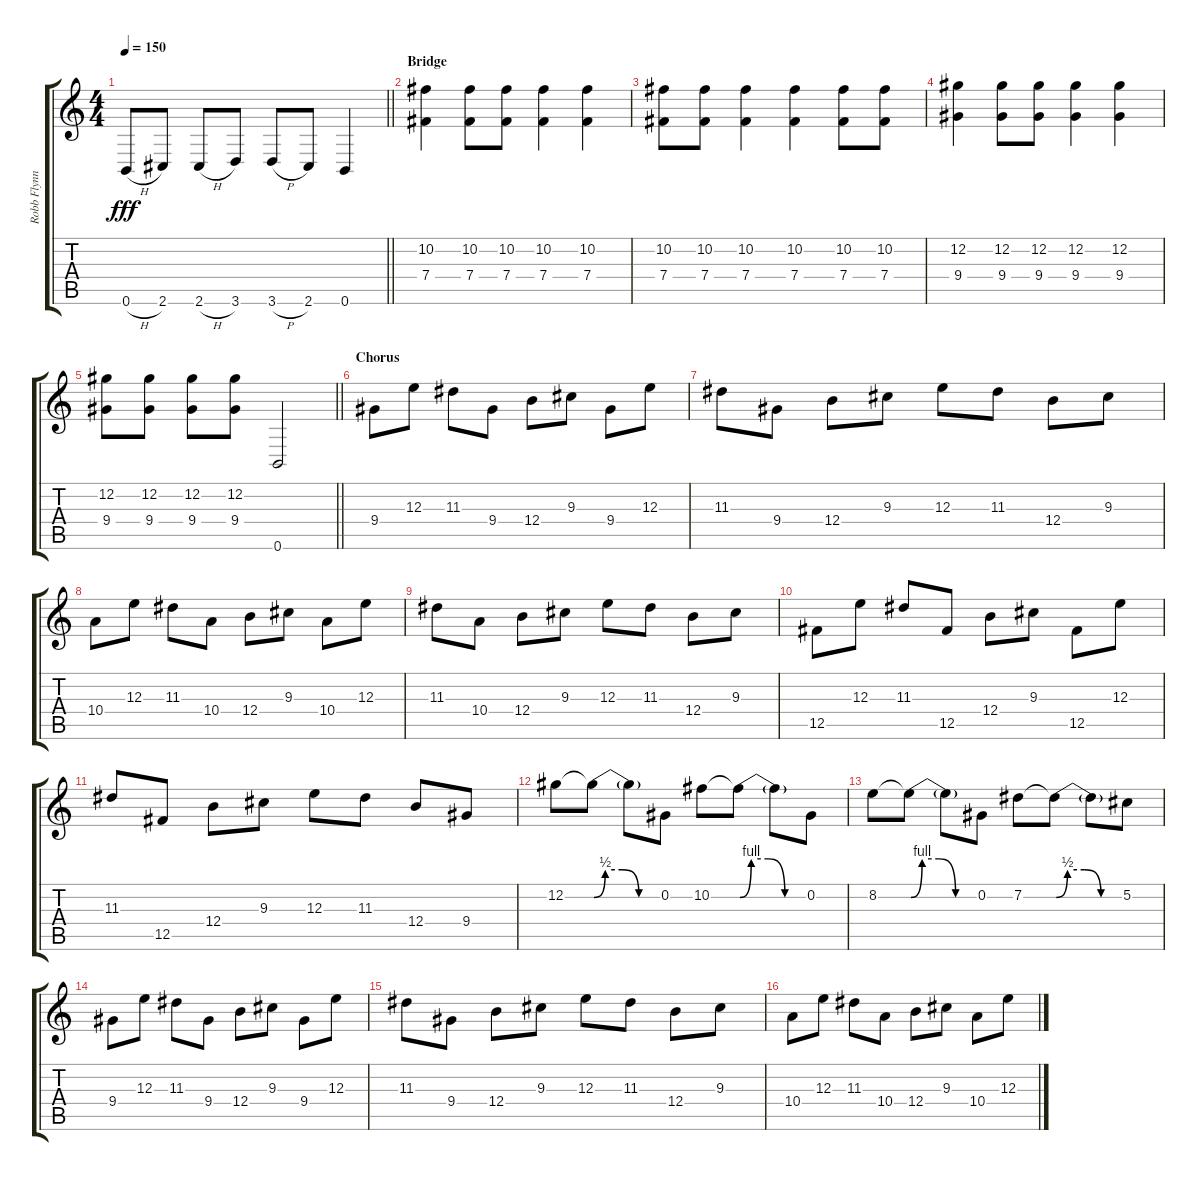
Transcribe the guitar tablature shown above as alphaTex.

\track ("Robb Flynn" "Robb Flynn") {instrument distortionguitar}
\staff {score tabs}
\tuning (Db4 Ab3 E3 B2 Gb2 B1) {hide}
\ts (4 4)
\tempo 150
\clef g2
\barLineRight lightlight
\ks c
0.6{h}.8{dy fff} 2.6.8 2.6{h}.8 3.6.8 3.6{h}.8 2.6.8 0.6.4 |
\section ("" "Bridge")
(10.2 7.4).4 (10.2 7.4).8 (10.2 7.4).8 (10.2 7.4).4 (10.2 7.4).4 |
(10.2 7.4).8 (10.2 7.4).8 (10.2 7.4).4 (10.2 7.4).4 (10.2 7.4).8 (10.2 7.4).8 |
(12.2 9.4).4 (12.2 9.4).8 (12.2 9.4).8 (12.2 9.4).4 (12.2 9.4).4 |
\barLineRight lightlight
(12.2 9.4).8 (12.2 9.4).8 (12.2 9.4).8 (12.2 9.4).8 0.6.2 |
\section ("" "Chorus")
9.4.8 12.3.8 11.3.8 9.4.8 12.4.8 9.3.8 9.4.8 12.3.8 |
11.3.8 9.4.8 12.4.8 9.3.8 12.3.8 11.3.8 12.4.8 9.3.8 |
10.4.8 12.3.8 11.3.8 10.4.8 12.4.8 9.3.8 10.4.8 12.3.8 |
11.3.8 10.4.8 12.4.8 9.3.8 12.3.8 11.3.8 12.4.8 9.3.8 |
12.5.8 12.3.8 11.3.8 12.5.8 12.4.8 9.3.8 12.5.8 12.3.8 |
11.3.8 12.5.8 12.4.8 9.3.8 12.3.8 11.3.8 12.4.8 9.4.8 |
12.2.8 12.2{be (custom 0 0 10 2 25 2 40 0 60 0) t}.8 12.2{t}.8 0.2.8 10.2.8 10.2{be (custom 0 0 10 4 25 4 40 0 60 0) t}.8 10.2{t}.8 0.2.8 |
8.2.8 8.2{be (custom 0 0 10 4 25 4 40 0 60 0) t}.8 8.2{t}.8 0.2.8 7.2.8 7.2{be (custom 0 0 10 2 25 2 40 0 60 0) t}.8 7.2{t}.8 5.2.8 |
9.4.8 12.3.8 11.3.8 9.4.8 12.4.8 9.3.8 9.4.8 12.3.8 |
11.3.8 9.4.8 12.4.8 9.3.8 12.3.8 11.3.8 12.4.8 9.3.8 |
10.4.8 12.3.8 11.3.8 10.4.8 12.4.8 9.3.8 10.4.8 12.3.8
